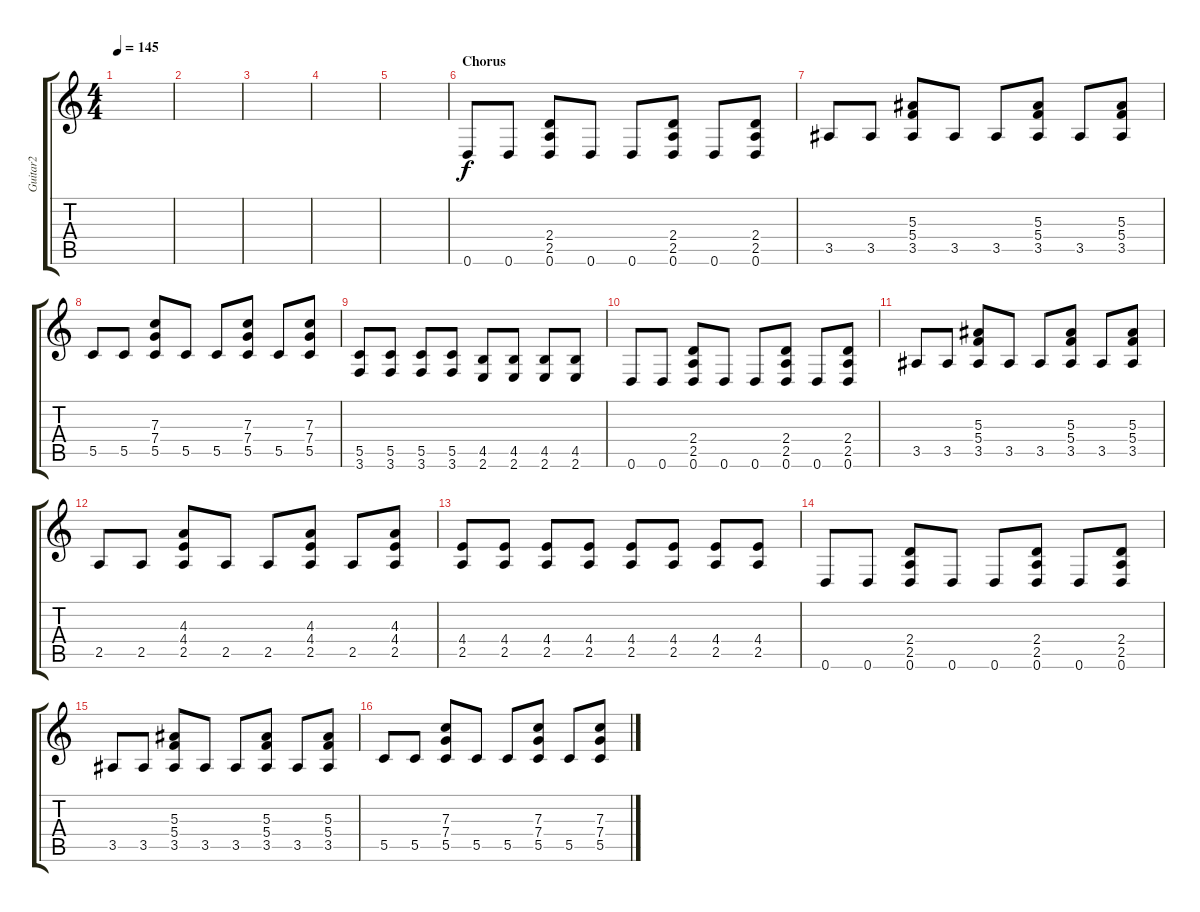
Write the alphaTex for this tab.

\track ("Guitar2" "Guitar2") {instrument distortionguitar}
\staff {score tabs}
\tuning (D4 A3 F3 C3 G2 D2) {hide}
\ts (4 4)
\tempo 145
\clef g2
\ks c
|
|
|
|
|
\section ("" "Chorus")
0.6.8 0.6.8 (2.4 2.5 0.6).8 0.6.8 0.6.8 (2.4 2.5 0.6).8 0.6.8 (2.4 2.5 0.6).8 |
3.5.8 3.5.8 (5.3 5.4 3.5).8 3.5.8 3.5.8 (5.3 5.4 3.5).8 3.5.8 (5.3 5.4 3.5).8 |
5.5.8 5.5.8 (7.3 7.4 5.5).8 5.5.8 5.5.8 (7.3 7.4 5.5).8 5.5.8 (7.3 7.4 5.5).8 |
(5.5 3.6).8 (5.5 3.6).8 (5.5 3.6).8 (5.5 3.6).8 (4.5 2.6).8 (4.5 2.6).8 (4.5 2.6).8 (4.5 2.6).8 |
0.6.8 0.6.8 (2.4 2.5 0.6).8 0.6.8 0.6.8 (2.4 2.5 0.6).8 0.6.8 (2.4 2.5 0.6).8 |
3.5.8 3.5.8 (5.3 5.4 3.5).8 3.5.8 3.5.8 (5.3 5.4 3.5).8 3.5.8 (5.3 5.4 3.5).8 |
2.5.8 2.5.8 (4.3 4.4 2.5).8 2.5.8 2.5.8 (4.3 4.4 2.5).8 2.5.8 (4.3 4.4 2.5).8 |
(4.4 2.5).8 (4.4 2.5).8 (4.4 2.5).8 (4.4 2.5).8 (4.4 2.5).8 (4.4 2.5).8 (4.4 2.5).8 (4.4 2.5).8 |
0.6.8 0.6.8 (2.4 2.5 0.6).8 0.6.8 0.6.8 (2.4 2.5 0.6).8 0.6.8 (2.4 2.5 0.6).8 |
3.5.8 3.5.8 (5.3 5.4 3.5).8 3.5.8 3.5.8 (5.3 5.4 3.5).8 3.5.8 (5.3 5.4 3.5).8 |
5.5.8 5.5.8 (7.3 7.4 5.5).8 5.5.8 5.5.8 (7.3 7.4 5.5).8 5.5.8 (7.3 7.4 5.5).8
